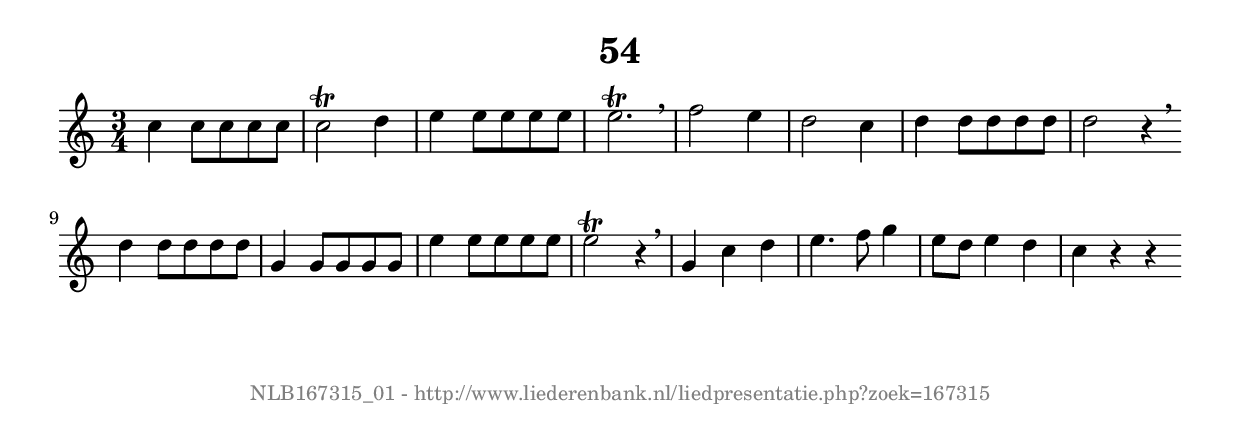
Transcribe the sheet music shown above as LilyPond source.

%
% produced by wce2krn 1.64 (7 June 2014)
%
\version"2.16"
#(append! paper-alist '(("long" . (cons (* 210 mm) (* 2000 mm)))))
#(set-default-paper-size "long")
sb = {\breathe}
mBreak = {\breathe }
bBreak = {\breathe }
x = {\once\override NoteHead #'style = #'cross }
gl=\glissando
itime={\override Staff.TimeSignature #'stencil = ##f }
ficta = {\once\set suggestAccidentals = ##t}
fine = {\once\override Score.RehearsalMark #'self-alignment-X = #1 \mark \markup {\italic{Fine}}}
dc = {\once\override Score.RehearsalMark #'self-alignment-X = #1 \mark \markup {\italic{D.C.}}}
dcf = {\once\override Score.RehearsalMark #'self-alignment-X = #1 \mark \markup {\italic{D.C. al Fine}}}
dcc = {\once\override Score.RehearsalMark #'self-alignment-X = #1 \mark \markup {\italic{D.C. al Coda}}}
ds = {\once\override Score.RehearsalMark #'self-alignment-X = #1 \mark \markup {\italic{D.S.}}}
dsf = {\once\override Score.RehearsalMark #'self-alignment-X = #1 \mark \markup {\italic{D.S. al Fine}}}
dsc = {\once\override Score.RehearsalMark #'self-alignment-X = #1 \mark \markup {\italic{D.S. al Coda}}}
pv = {\set Score.repeatCommands = #'((volta "1"))}
sv = {\set Score.repeatCommands = #'((volta "2"))}
tv = {\set Score.repeatCommands = #'((volta "3"))}
qv = {\set Score.repeatCommands = #'((volta "4"))}
xv = {\set Score.repeatCommands = #'((volta #f))}
\header{ tagline = ""
title = "54"
}
\score {{
\key c \major
\relative g'
{
\set melismaBusyProperties = #'()
\time 3/4
\tempo 4=120
\override Score.MetronomeMark #'transparent = ##t
\override Score.RehearsalMark #'break-visibility = #(vector #t #t #f)
c4 c8 c c c c2^\trill d4 e e8 e e e e2.^\trill \mBreak \bar "|"
f2 e4 d2 c4 d d8 d d d d2 r4 \bar":|:" \bBreak
d4 d8 d d d g,4 g8 g g g e'4 e8 e e e e2^\trill r4 \mBreak \bar "|"
g,4 c d e4. f8 g4 e8 d e4 d c r4 r4 \bar":|"
 }}
 \midi { }
 \layout {
            indent = 0.0\cm
}
}
\markup { \vspace #0 } \markup { \with-color #grey \fill-line { \center-column { \smaller "NLB167315_01 - http://www.liederenbank.nl/liedpresentatie.php?zoek=167315" } } }
